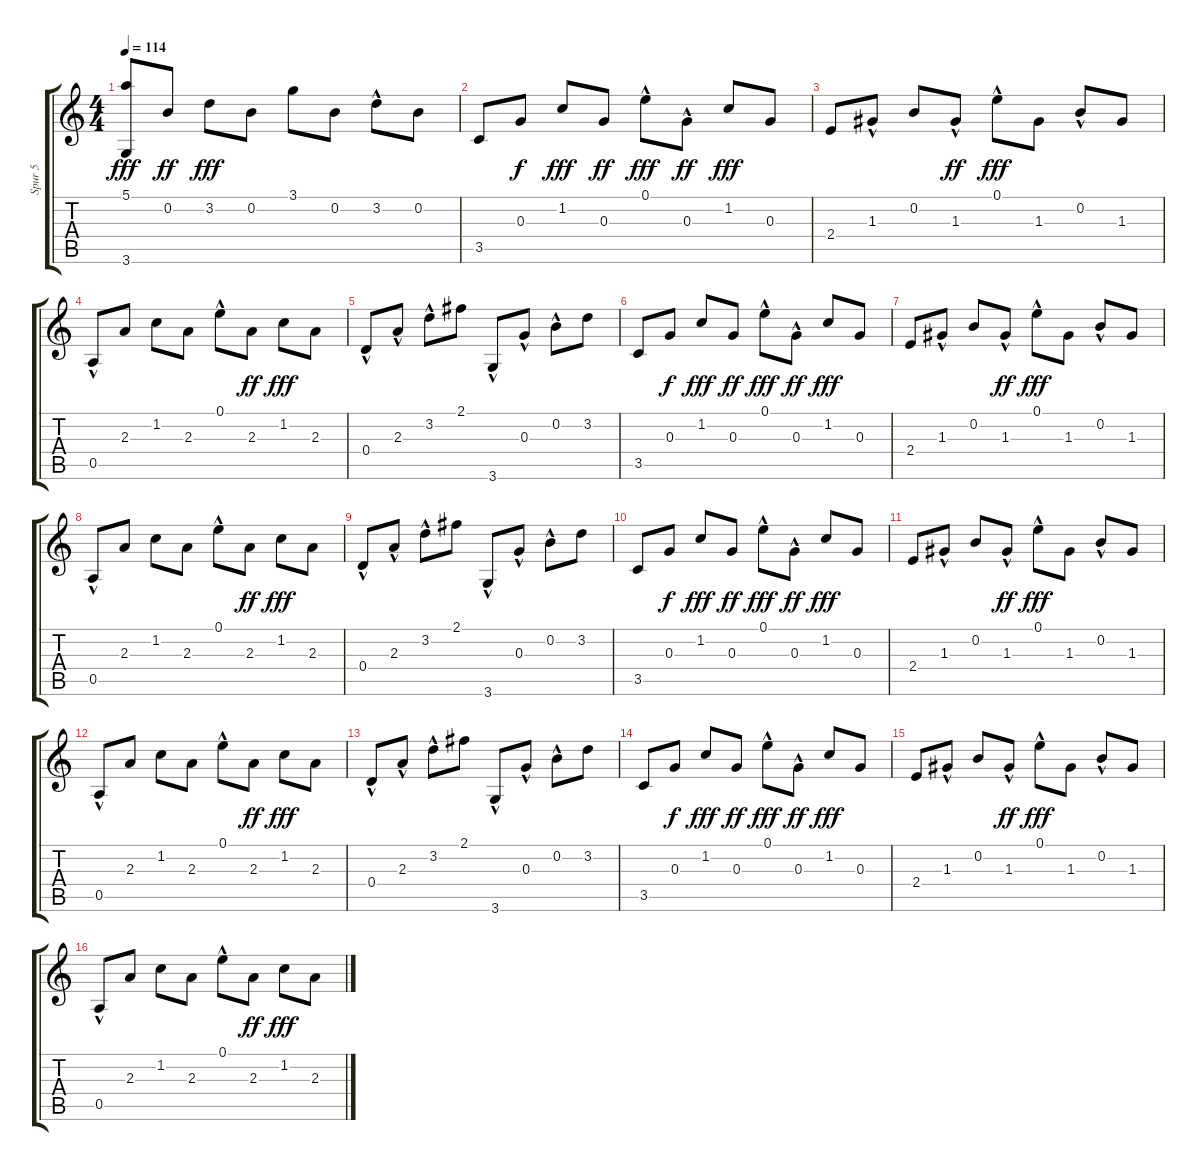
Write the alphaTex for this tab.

\track ("Spur 5" "Spur 5") {instrument acousticguitarsteel}
\staff {score tabs}
\tuning (E4 B3 G3 D3 A2 E2) {hide}
\ts (4 4)
\tempo 114
\clef g2
\ks c
(5.1 3.6).8{dy fff} 0.2.8{dy ff} 3.2.8{dy fff} 0.2.8 3.1.8 0.2.8 3.2{hac}.8 0.2.8 |
3.5.8 0.3.8{dy f} 1.2.8{dy fff} 0.3.8{dy ff} 0.1{hac}.8{dy fff} 0.3{hac}.8{dy ff} 1.2.8{dy fff} 0.3.8 |
2.4.8 1.3{hac}.8 0.2.8 1.3{hac}.8{dy ff} 0.1{hac}.8{dy fff} 1.3.8 0.2{hac}.8 1.3.8 |
0.5{hac}.8 2.3.8 1.2.8 2.3.8 0.1{hac}.8 2.3.8{dy ff} 1.2.8{dy fff} 2.3.8 |
0.4{hac}.8 2.3{hac}.8 3.2{hac}.8 2.1.8 3.6{hac}.8 0.3{hac}.8 0.2{hac}.8 3.2.8 |
3.5.8 0.3.8{dy f} 1.2.8{dy fff} 0.3.8{dy ff} 0.1{hac}.8{dy fff} 0.3{hac}.8{dy ff} 1.2.8{dy fff} 0.3.8 |
2.4.8 1.3{hac}.8 0.2.8 1.3{hac}.8{dy ff} 0.1{hac}.8{dy fff} 1.3.8 0.2{hac}.8 1.3.8 |
0.5{hac}.8 2.3.8 1.2.8 2.3.8 0.1{hac}.8 2.3.8{dy ff} 1.2.8{dy fff} 2.3.8 |
0.4{hac}.8 2.3{hac}.8 3.2{hac}.8 2.1.8 3.6{hac}.8 0.3{hac}.8 0.2{hac}.8 3.2.8 |
3.5.8 0.3.8{dy f} 1.2.8{dy fff} 0.3.8{dy ff} 0.1{hac}.8{dy fff} 0.3{hac}.8{dy ff} 1.2.8{dy fff} 0.3.8 |
2.4.8 1.3{hac}.8 0.2.8 1.3{hac}.8{dy ff} 0.1{hac}.8{dy fff} 1.3.8 0.2{hac}.8 1.3.8 |
0.5{hac}.8 2.3.8 1.2.8 2.3.8 0.1{hac}.8 2.3.8{dy ff} 1.2.8{dy fff} 2.3.8 |
0.4{hac}.8 2.3{hac}.8 3.2{hac}.8 2.1.8 3.6{hac}.8 0.3{hac}.8 0.2{hac}.8 3.2.8 |
3.5.8 0.3.8{dy f} 1.2.8{dy fff} 0.3.8{dy ff} 0.1{hac}.8{dy fff} 0.3{hac}.8{dy ff} 1.2.8{dy fff} 0.3.8 |
2.4.8 1.3{hac}.8 0.2.8 1.3{hac}.8{dy ff} 0.1{hac}.8{dy fff} 1.3.8 0.2{hac}.8 1.3.8 |
0.5{hac}.8 2.3.8 1.2.8 2.3.8 0.1{hac}.8 2.3.8{dy ff} 1.2.8{dy fff} 2.3.8
